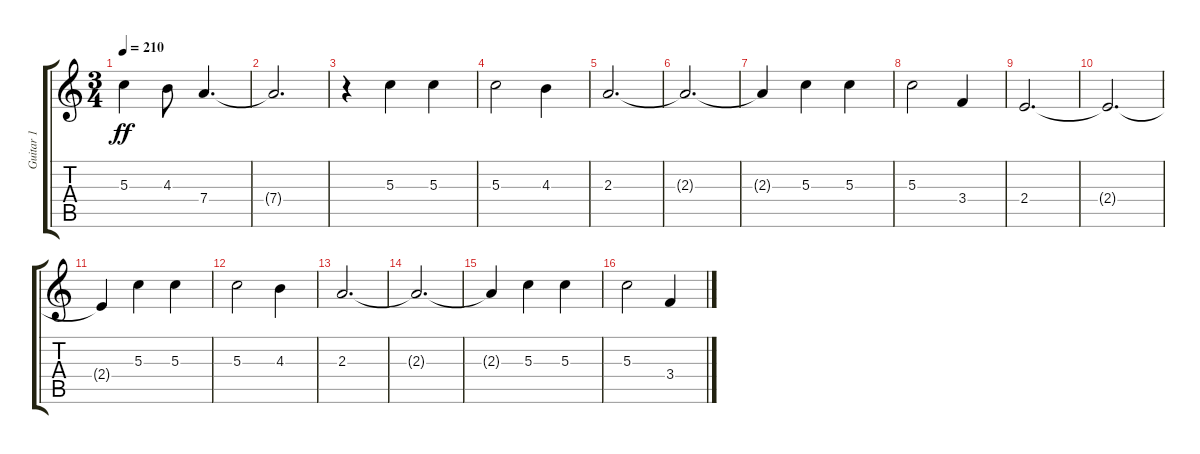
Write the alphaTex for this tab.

\track ("Guitar 1" "Guitar 1") {instrument electricguitarclean}
\staff {score tabs}
\tuning (E4 B3 G3 D3 A2 E2) {hide}
\ts (3 4)
\tempo 210
\clef g2
\ks c
5.3.4{dy ff} 4.3.8 7.4.4{d} |
7.4{t}.2{d} |
r.4 5.3.4 5.3.4 |
5.3.2 4.3.4 |
2.3.2{d} |
2.3{t}.2{d} |
2.3{t}.4 5.3.4 5.3.4 |
5.3.2 3.4.4 |
2.4.2{d} |
2.4{t}.2{d} |
2.4{t}.4 5.3.4 5.3.4 |
5.3.2 4.3.4 |
2.3.2{d} |
2.3{t}.2{d} |
2.3{t}.4 5.3.4 5.3.4 |
5.3.2 3.4.4
